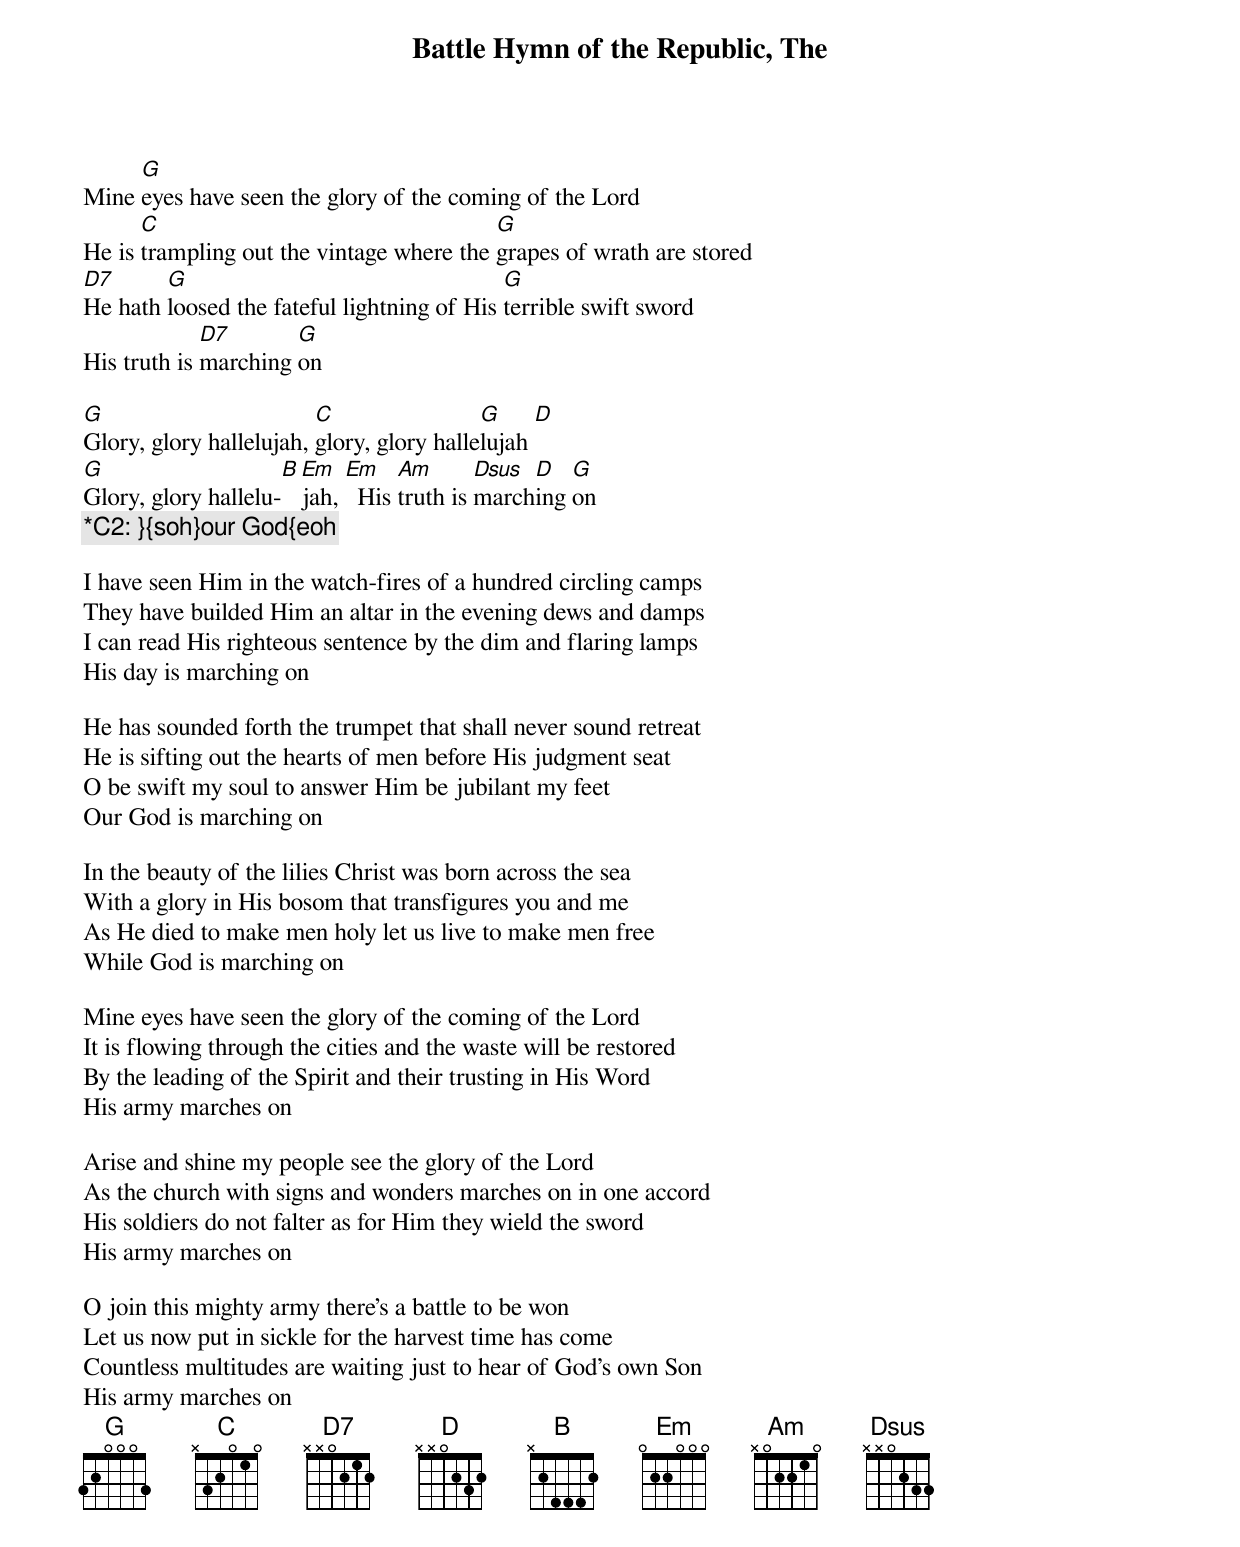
{title: Battle Hymn of the Republic, The}
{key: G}
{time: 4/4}
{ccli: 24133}
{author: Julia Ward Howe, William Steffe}
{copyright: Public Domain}

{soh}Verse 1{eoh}
Mine [G]eyes have seen the glory of the coming of the Lord
He is [C]trampling out the vintage where the [G]grapes of wrath are stored
[D7]He hath [G]loosed the fateful lightning of His [G]terrible swift sword
His truth is [D7]marching [G]on

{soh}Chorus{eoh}
[G]Glory, glory hallelujah, [C]glory, glory halle[G]lujah [D]
[G]Glory, glory hallelu-[B][Em]jah, [*Em]  His [Am]truth is [Dsus]march[D]ing [G]on
                             {c:*C2: }{soh}our God{eoh}

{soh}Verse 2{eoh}
I have seen Him in the watch-fires of a hundred circling camps
They have builded Him an altar in the evening dews and damps
I can read His righteous sentence by the dim and flaring lamps
His day is marching on

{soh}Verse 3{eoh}
He has sounded forth the trumpet that shall never sound retreat
He is sifting out the hearts of men before His judgment seat
O be swift my soul to answer Him be jubilant my feet
Our God is marching on

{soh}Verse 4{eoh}
In the beauty of the lilies Christ was born across the sea
With a glory in His bosom that transfigures you and me
As He died to make men holy let us live to make men free
While God is marching on

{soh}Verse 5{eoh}
Mine eyes have seen the glory of the coming of the Lord
It is flowing through the cities and the waste will be restored
By the leading of the Spirit and their trusting in His Word
His army marches on

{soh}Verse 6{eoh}
Arise and shine my people see the glory of the Lord
As the church with signs and wonders marches on in one accord
His soldiers do not falter as for Him they wield the sword
His army marches on

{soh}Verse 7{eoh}
O join this mighty army there's a battle to be won
Let us now put in sickle for the harvest time has come
Countless multitudes are waiting just to hear of God's own Son
His army marches on
